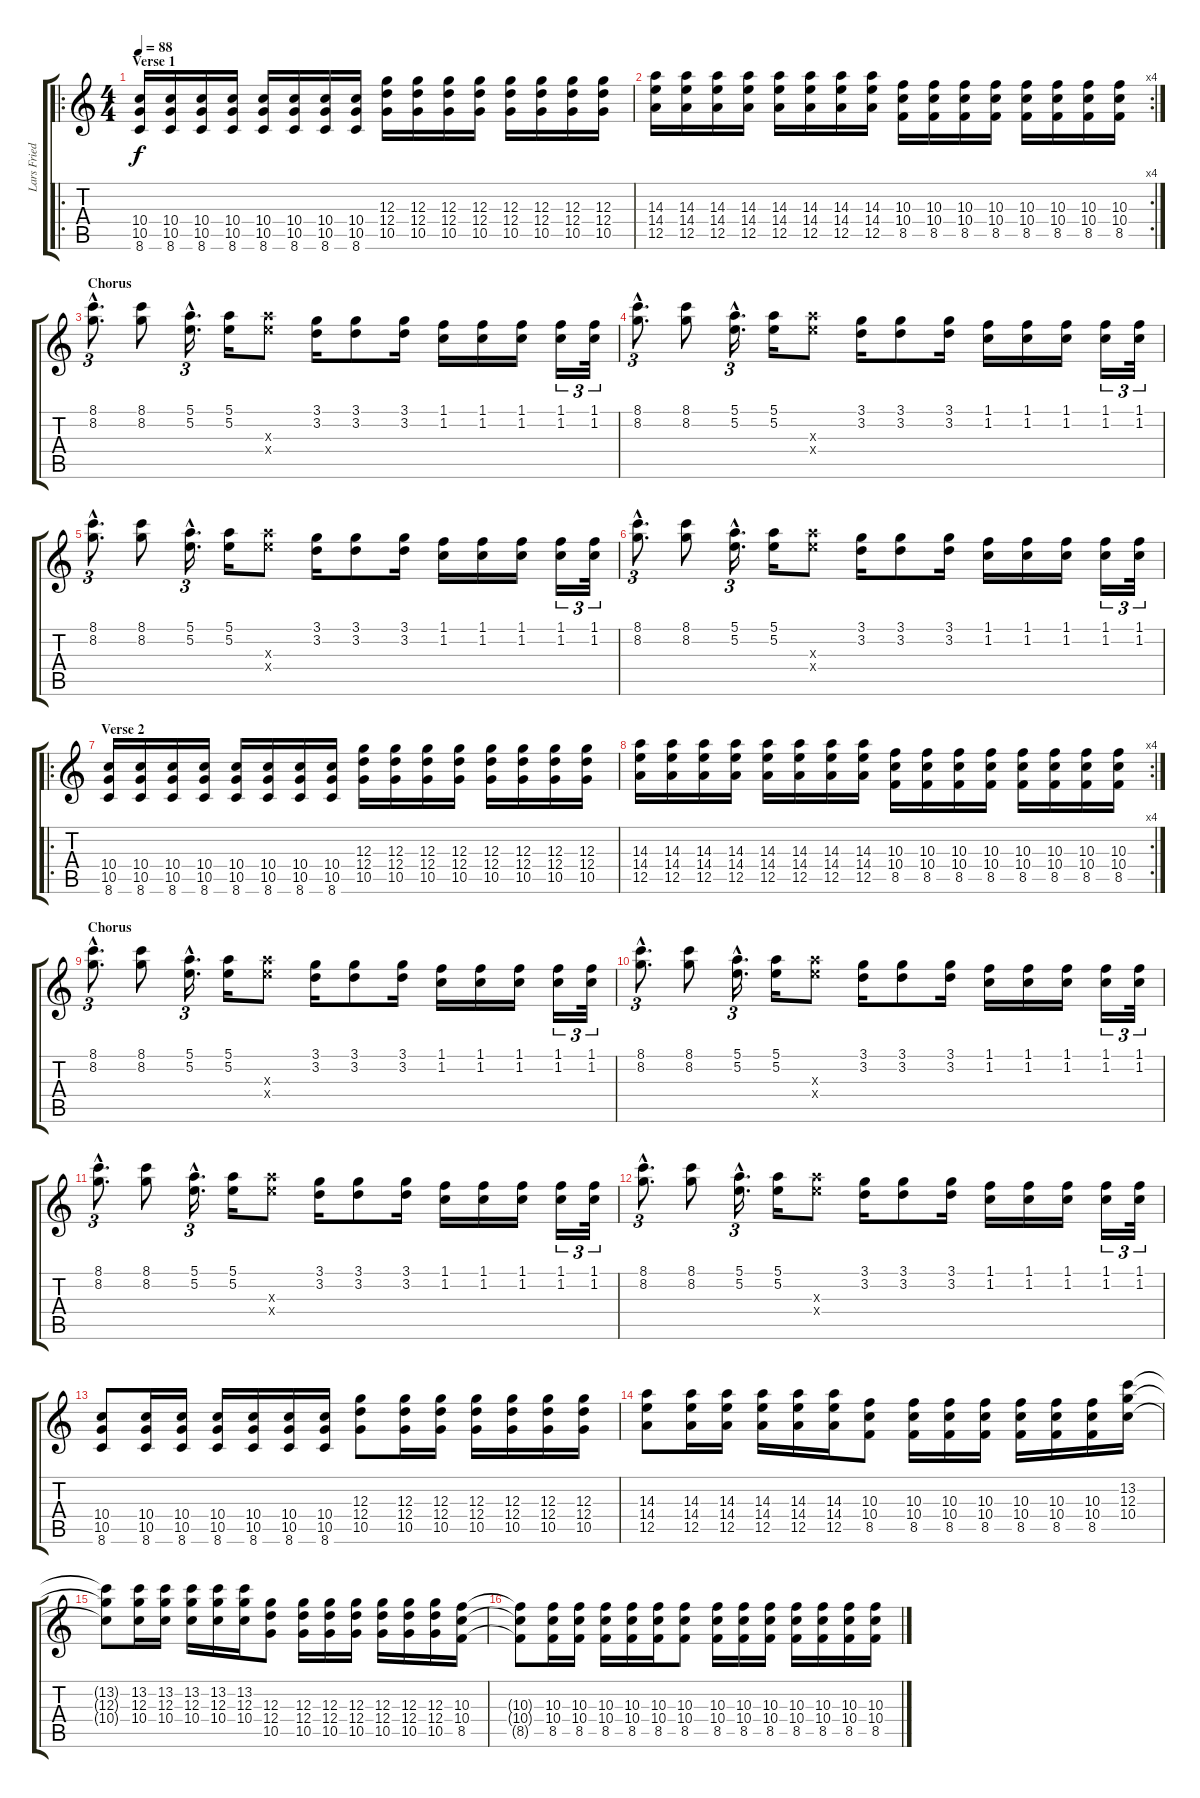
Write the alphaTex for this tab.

\track ("Lars Friedricksen" "Lars Fried") {instrument overdrivenguitar}
\staff {score tabs}
\tuning (E4 B3 G3 D3 A2 E2) {hide}
\ro
\ts (4 4)
\section ("" "Verse 1")
\tempo 88
\clef g2
\ks c
(10.4 10.5 8.6).16{dy f instrument electricguitarmuted} (10.4 10.5 8.6).16 (10.4 10.5 8.6).16 (10.4 10.5 8.6).16 (10.4 10.5 8.6).16 (10.4 10.5 8.6).16 (10.4 10.5 8.6).16 (10.4 10.5 8.6).16 (12.3 12.4 10.5).16 (12.3 12.4 10.5).16 (12.3 12.4 10.5).16 (12.3 12.4 10.5).16 (12.3 12.4 10.5).16 (12.3 12.4 10.5).16 (12.3 12.4 10.5).16 (12.3 12.4 10.5).16 |
\rc 4
(14.3 14.4 12.5).16 (14.3 14.4 12.5).16 (14.3 14.4 12.5).16 (14.3 14.4 12.5).16 (14.3 14.4 12.5).16 (14.3 14.4 12.5).16 (14.3 14.4 12.5).16 (14.3 14.4 12.5).16 (10.3 10.4 8.5).16 (10.3 10.4 8.5).16 (10.3 10.4 8.5).16 (10.3 10.4 8.5).16 (10.3 10.4 8.5).16 (10.3 10.4 8.5).16 (10.3 10.4 8.5).16 (10.3 10.4 8.5).16 |
\section ("" "Chorus")
(8.1{hac} 8.2{hac}).8{d tu (3 2) instrument overdrivenguitar} (8.1 8.2).8 (5.1{hac} 5.2{hac}).16{d tu (3 2)} (5.1 5.2).16 (14.3{x} 14.4{x}).8 (3.1 3.2).16 (3.1 3.2).8 (3.1 3.2).16 (1.1 1.2).16 (1.1 1.2).16 (1.1 1.2).16 (1.1 1.2).16{tu (3 2)} (1.1 1.2).32{tu (3 2)} |
(8.1{hac} 8.2{hac}).8{d tu (3 2)} (8.1 8.2).8 (5.1{hac} 5.2{hac}).16{d tu (3 2)} (5.1 5.2).16 (14.3{x} 14.4{x}).8 (3.1 3.2).16 (3.1 3.2).8 (3.1 3.2).16 (1.1 1.2).16 (1.1 1.2).16 (1.1 1.2).16 (1.1 1.2).16{tu (3 2)} (1.1 1.2).32{tu (3 2)} |
(8.1{hac} 8.2{hac}).8{d tu (3 2)} (8.1 8.2).8 (5.1{hac} 5.2{hac}).16{d tu (3 2)} (5.1 5.2).16 (14.3{x} 14.4{x}).8 (3.1 3.2).16 (3.1 3.2).8 (3.1 3.2).16 (1.1 1.2).16 (1.1 1.2).16 (1.1 1.2).16 (1.1 1.2).16{tu (3 2)} (1.1 1.2).32{tu (3 2)} |
(8.1{hac} 8.2{hac}).8{d tu (3 2)} (8.1 8.2).8 (5.1{hac} 5.2{hac}).16{d tu (3 2)} (5.1 5.2).16 (14.3{x} 14.4{x}).8 (3.1 3.2).16 (3.1 3.2).8 (3.1 3.2).16 (1.1 1.2).16 (1.1 1.2).16 (1.1 1.2).16 (1.1 1.2).16{tu (3 2)} (1.1 1.2).32{tu (3 2)} |
\ro
\section ("" "Verse 2")
(10.4 10.5 8.6).16{instrument electricguitarmuted} (10.4 10.5 8.6).16 (10.4 10.5 8.6).16 (10.4 10.5 8.6).16 (10.4 10.5 8.6).16 (10.4 10.5 8.6).16 (10.4 10.5 8.6).16 (10.4 10.5 8.6).16 (12.3 12.4 10.5).16 (12.3 12.4 10.5).16 (12.3 12.4 10.5).16 (12.3 12.4 10.5).16 (12.3 12.4 10.5).16 (12.3 12.4 10.5).16 (12.3 12.4 10.5).16 (12.3 12.4 10.5).16 |
\rc 4
(14.3 14.4 12.5).16 (14.3 14.4 12.5).16 (14.3 14.4 12.5).16 (14.3 14.4 12.5).16 (14.3 14.4 12.5).16 (14.3 14.4 12.5).16 (14.3 14.4 12.5).16 (14.3 14.4 12.5).16 (10.3 10.4 8.5).16 (10.3 10.4 8.5).16 (10.3 10.4 8.5).16 (10.3 10.4 8.5).16 (10.3 10.4 8.5).16 (10.3 10.4 8.5).16 (10.3 10.4 8.5).16 (10.3 10.4 8.5).16 |
\section ("" "Chorus")
(8.1{hac} 8.2{hac}).8{d tu (3 2) instrument overdrivenguitar} (8.1 8.2).8 (5.1{hac} 5.2{hac}).16{d tu (3 2)} (5.1 5.2).16 (14.3{x} 14.4{x}).8 (3.1 3.2).16 (3.1 3.2).8 (3.1 3.2).16 (1.1 1.2).16 (1.1 1.2).16 (1.1 1.2).16 (1.1 1.2).16{tu (3 2)} (1.1 1.2).32{tu (3 2)} |
(8.1{hac} 8.2{hac}).8{d tu (3 2)} (8.1 8.2).8 (5.1{hac} 5.2{hac}).16{d tu (3 2)} (5.1 5.2).16 (14.3{x} 14.4{x}).8 (3.1 3.2).16 (3.1 3.2).8 (3.1 3.2).16 (1.1 1.2).16 (1.1 1.2).16 (1.1 1.2).16 (1.1 1.2).16{tu (3 2)} (1.1 1.2).32{tu (3 2)} |
(8.1{hac} 8.2{hac}).8{d tu (3 2)} (8.1 8.2).8 (5.1{hac} 5.2{hac}).16{d tu (3 2)} (5.1 5.2).16 (14.3{x} 14.4{x}).8 (3.1 3.2).16 (3.1 3.2).8 (3.1 3.2).16 (1.1 1.2).16 (1.1 1.2).16 (1.1 1.2).16 (1.1 1.2).16{tu (3 2)} (1.1 1.2).32{tu (3 2)} |
(8.1{hac} 8.2{hac}).8{d tu (3 2)} (8.1 8.2).8 (5.1{hac} 5.2{hac}).16{d tu (3 2)} (5.1 5.2).16 (14.3{x} 14.4{x}).8 (3.1 3.2).16 (3.1 3.2).8 (3.1 3.2).16 (1.1 1.2).16 (1.1 1.2).16 (1.1 1.2).16 (1.1 1.2).16{tu (3 2)} (1.1 1.2).32{tu (3 2)} |
(10.4 10.5 8.6).8{volume 8 instrument overdrivenguitar} (10.4 10.5 8.6).16 (10.4 10.5 8.6).16 (10.4 10.5 8.6).16 (10.4 10.5 8.6).16 (10.4 10.5 8.6).16 (10.4 10.5 8.6).16 (12.3 12.4 10.5).8 (12.3 12.4 10.5).16 (12.3 12.4 10.5).16 (12.3 12.4 10.5).16 (12.3 12.4 10.5).16 (12.3 12.4 10.5).16 (12.3 12.4 10.5).16 |
(14.3 14.4 12.5).8 (14.3 14.4 12.5).16 (14.3 14.4 12.5).16 (14.3 14.4 12.5).16 (14.3 14.4 12.5).16 (14.3 14.4 12.5).16 (10.3 10.4 8.5).8 (10.3 10.4 8.5).16 (10.3 10.4 8.5).16 (10.3 10.4 8.5).16 (10.3 10.4 8.5).16 (10.3 10.4 8.5).16 (10.3 10.4 8.5).16 (13.2 12.3 10.4).16 |
(13.2{t} 12.3{t} 10.4{t}).8 (13.2 12.3 10.4).16 (13.2 12.3 10.4).16 (13.2 12.3 10.4).16 (13.2 12.3 10.4).16 (13.2 12.3 10.4).16 (12.3 12.4 10.5).8 (12.3 12.4 10.5).16 (12.3 12.4 10.5).16 (12.3 12.4 10.5).16 (12.3 12.4 10.5).16 (12.3 12.4 10.5).16 (12.3 12.4 10.5).16 (10.3 10.4 8.5).16 |
(10.3{t} 10.4{t} 8.5{t}).8 (10.3 10.4 8.5).16 (10.3 10.4 8.5).16 (10.3 10.4 8.5).16 (10.3 10.4 8.5).16 (10.3 10.4 8.5).16 (10.3 10.4 8.5).8 (10.3 10.4 8.5).16 (10.3 10.4 8.5).16 (10.3 10.4 8.5).16 (10.3 10.4 8.5).16 (10.3 10.4 8.5).16 (10.3 10.4 8.5).16 (10.3 10.4 8.5).16
